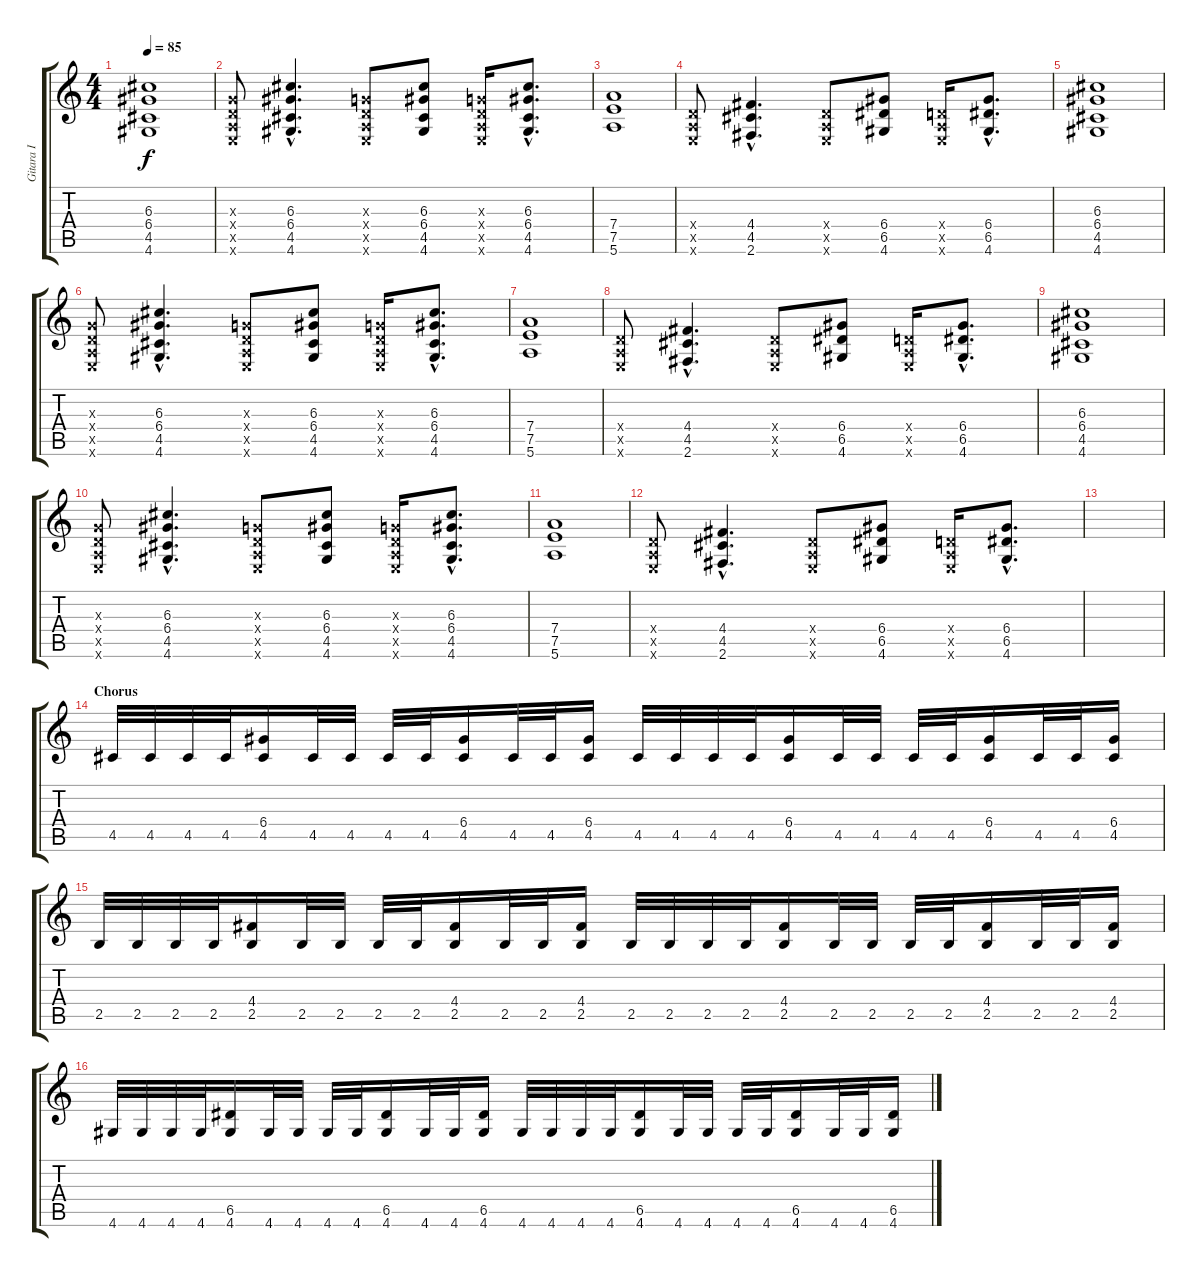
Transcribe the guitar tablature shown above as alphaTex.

\track ("Gitara I" "Gitara I") {instrument distortionguitar}
\staff {score tabs}
\tuning (E4 B3 G3 D3 A2 E2) {hide}
\ts (4 4)
\tempo 85
\clef g2
\ks c
(6.3 6.4 4.5 4.6).1{dy f instrument distortionguitar} |
(0.3{x} 0.4{x} 0.5{x} 0.6{x}).8 (6.3{hac} 6.4{hac} 4.5{hac} 4.6{hac}).4{d} (0.3{x} 0.4{x} 0.5{x} 0.6{x}).8 (6.3 6.4 4.5 4.6).8 (0.3{x} 0.4{x} 0.5{x} 0.6{x}).16 (6.3{hac} 6.4{hac} 4.5{hac} 4.6{hac}).8{d} |
(7.4 7.5 5.6).1 |
(0.4{x} 0.5{x} 0.6{x}).8 (4.4{hac} 4.5{hac} 2.6{hac}).4{d} (0.4{x} 0.5{x} 0.6{x}).8 (6.4 6.5 4.6).8 (0.4{x} 0.5{x} 0.6{x}).16 (6.4{hac} 6.5{hac} 4.6{hac}).8{d} |
(6.3 6.4 4.5 4.6).1{instrument distortionguitar} |
(0.3{x} 0.4{x} 0.5{x} 0.6{x}).8 (6.3{hac} 6.4{hac} 4.5{hac} 4.6{hac}).4{d} (0.3{x} 0.4{x} 0.5{x} 0.6{x}).8 (6.3 6.4 4.5 4.6).8 (0.3{x} 0.4{x} 0.5{x} 0.6{x}).16 (6.3{hac} 6.4{hac} 4.5{hac} 4.6{hac}).8{d} |
(7.4 7.5 5.6).1 |
(0.4{x} 0.5{x} 0.6{x}).8 (4.4{hac} 4.5{hac} 2.6{hac}).4{d} (0.4{x} 0.5{x} 0.6{x}).8 (6.4 6.5 4.6).8 (0.4{x} 0.5{x} 0.6{x}).16 (6.4{hac} 6.5{hac} 4.6{hac}).8{d} |
(6.3 6.4 4.5 4.6).1{instrument distortionguitar} |
(0.3{x} 0.4{x} 0.5{x} 0.6{x}).8 (6.3{hac} 6.4{hac} 4.5{hac} 4.6{hac}).4{d} (0.3{x} 0.4{x} 0.5{x} 0.6{x}).8 (6.3 6.4 4.5 4.6).8 (0.3{x} 0.4{x} 0.5{x} 0.6{x}).16 (6.3{hac} 6.4{hac} 4.5{hac} 4.6{hac}).8{d} |
(7.4 7.5 5.6).1 |
(0.4{x} 0.5{x} 0.6{x}).8 (4.4{hac} 4.5{hac} 2.6{hac}).4{d} (0.4{x} 0.5{x} 0.6{x}).8 (6.4 6.5 4.6).8 (0.4{x} 0.5{x} 0.6{x}).16 (6.4{hac} 6.5{hac} 4.6{hac}).8{d} |
|
\section ("" "Chorus")
4.5.32{instrument distortionguitar} 4.5.32 4.5.32 4.5.32 (6.4 4.5).16 4.5.32 4.5.32 4.5.32 4.5.32 (6.4 4.5).16 4.5.32 4.5.32 (6.4 4.5).16 4.5.32{instrument distortionguitar} 4.5.32 4.5.32 4.5.32 (6.4 4.5).16 4.5.32 4.5.32 4.5.32 4.5.32 (6.4 4.5).16 4.5.32 4.5.32 (6.4 4.5).16 |
2.5.32 2.5.32 2.5.32 2.5.32 (4.4 2.5).16 2.5.32 2.5.32 2.5.32 2.5.32 (4.4 2.5).16 2.5.32 2.5.32 (4.4 2.5).16 2.5.32 2.5.32 2.5.32 2.5.32 (4.4 2.5).16 2.5.32 2.5.32 2.5.32 2.5.32 (4.4 2.5).16 2.5.32 2.5.32 (4.4 2.5).16 |
4.6.32 4.6.32 4.6.32 4.6.32 (6.5 4.6).16 4.6.32 4.6.32 4.6.32 4.6.32 (6.5 4.6).16 4.6.32 4.6.32 (6.5 4.6).16 4.6.32 4.6.32 4.6.32 4.6.32 (6.5 4.6).16 4.6.32 4.6.32 4.6.32 4.6.32 (6.5 4.6).16 4.6.32 4.6.32 (6.5 4.6).16
